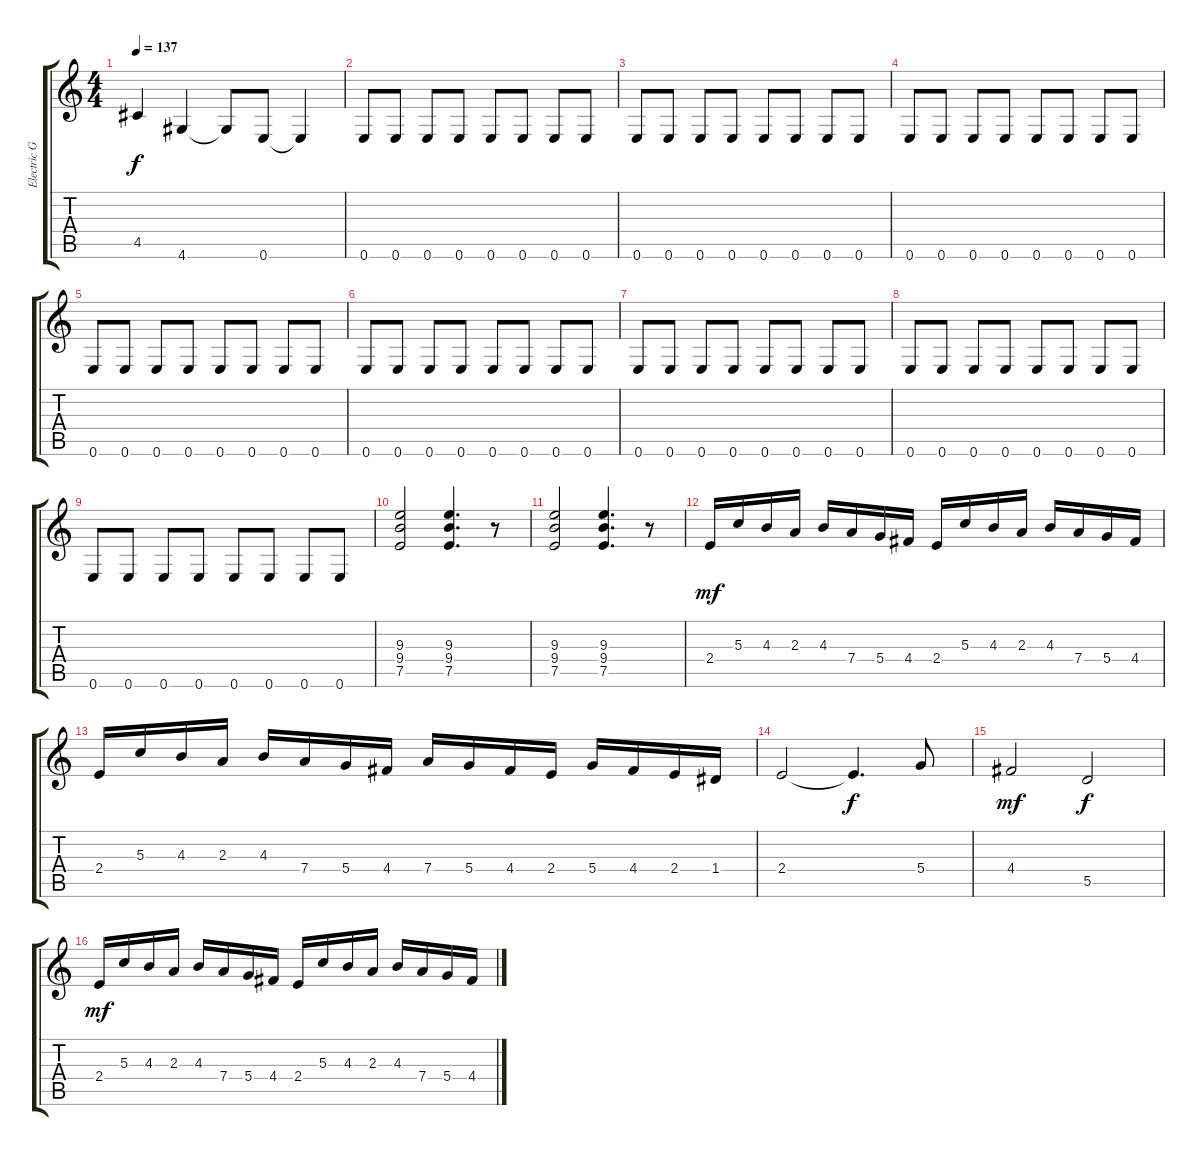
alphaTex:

\track ("Electric Guitar 2" "Electric G") {instrument distortionguitar}
\staff {score tabs}
\tuning (E4 B3 G3 D3 A2 E2) {hide}
\ts (4 4)
\tempo 137
\clef g2
\ks c
4.5{t}.4{dy f} 4.6.4 4.6{t}.8 0.6.8 0.6{t}.4 |
0.6.8 0.6.8 0.6.8 0.6.8 0.6.8 0.6.8 0.6.8 0.6.8 |
0.6.8 0.6.8 0.6.8 0.6.8 0.6.8 0.6.8 0.6.8 0.6.8 |
0.6.8 0.6.8 0.6.8 0.6.8 0.6.8 0.6.8 0.6.8 0.6.8 |
0.6.8 0.6.8 0.6.8 0.6.8 0.6.8 0.6.8 0.6.8 0.6.8 |
0.6.8 0.6.8 0.6.8 0.6.8 0.6.8 0.6.8 0.6.8 0.6.8 |
0.6.8 0.6.8 0.6.8 0.6.8 0.6.8 0.6.8 0.6.8 0.6.8 |
0.6.8 0.6.8 0.6.8 0.6.8 0.6.8 0.6.8 0.6.8 0.6.8 |
0.6.8 0.6.8 0.6.8 0.6.8 0.6.8 0.6.8 0.6.8 0.6.8 |
(9.3 9.4 7.5).2 (9.3 9.4 7.5).4{d} r.8 |
(9.3 9.4 7.5).2 (9.3 9.4 7.5).4{d} r.8 |
2.4.16{dy mf} 5.3.16 4.3.16 2.3.16 4.3.16 7.4.16 5.4.16 4.4.16 2.4.16 5.3.16 4.3.16 2.3.16 4.3.16 7.4.16 5.4.16 4.4.16 |
2.4.16 5.3.16 4.3.16 2.3.16 4.3.16 7.4.16 5.4.16 4.4.16 7.4.16 5.4.16 4.4.16 2.4.16 5.4.16 4.4.16 2.4.16 1.4.16 |
2.4.2 2.4{t}.4{d dy f} 5.4.8 |
4.4.2{dy mf} 5.5.2{dy f} |
2.4.16{dy mf} 5.3.16 4.3.16 2.3.16 4.3.16 7.4.16 5.4.16 4.4.16 2.4.16 5.3.16 4.3.16 2.3.16 4.3.16 7.4.16 5.4.16 4.4.16
